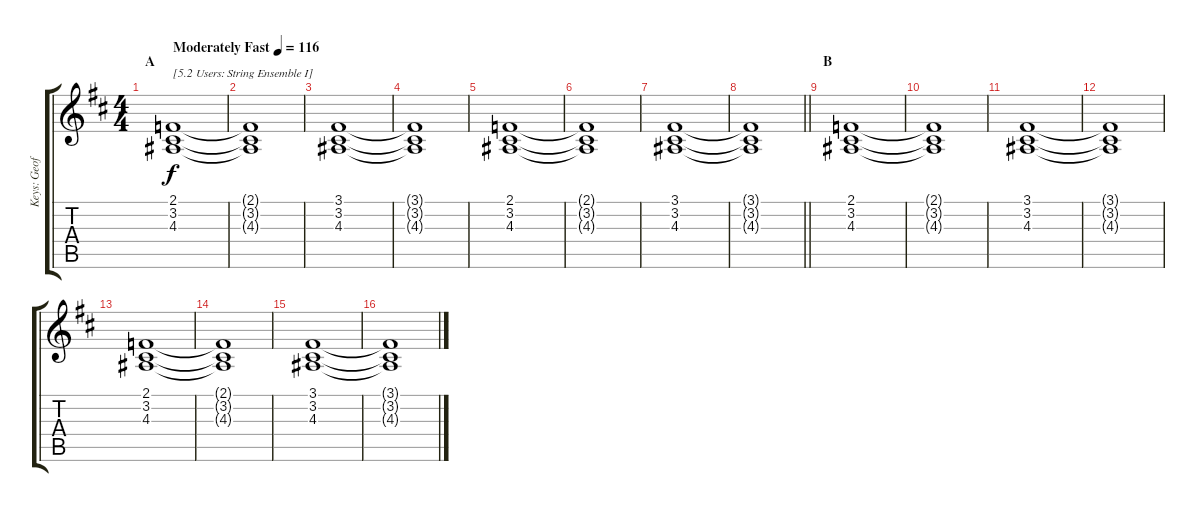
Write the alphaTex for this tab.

\track ("Keys: Geoff" "Keys: Geof") {instrument stringensemble1}
\staff {score tabs}
\tuning (Eb4 Bb3 Gb3 Db3 Ab2 Eb2) {hide}
\ts (4 4)
\section ("" "A")
\tempo (116 "Moderately Fast")
\clef g2
\ks d
(2.1 3.2 4.3).1{txt "[5.2 Users: String Ensemble I]" dy f instrument stringensemble1} |
(2.1{t} 3.2{t} 4.3{t}).1 |
(3.1 3.2 4.3).1 |
(3.1{t} 3.2{t} 4.3{t}).1 |
(2.1 3.2 4.3).1 |
(2.1{t} 3.2{t} 4.3{t}).1 |
(3.1 3.2 4.3).1 |
\barLineRight lightlight
(3.1{t} 3.2{t} 4.3{t}).1 |
\section ("" "B")
(2.1 3.2 4.3).1 |
(2.1{t} 3.2{t} 4.3{t}).1 |
(3.1 3.2 4.3).1 |
(3.1{t} 3.2{t} 4.3{t}).1 |
(2.1 3.2 4.3).1 |
(2.1{t} 3.2{t} 4.3{t}).1 |
(3.1 3.2 4.3).1 |
(3.1{t} 3.2{t} 4.3{t}).1
